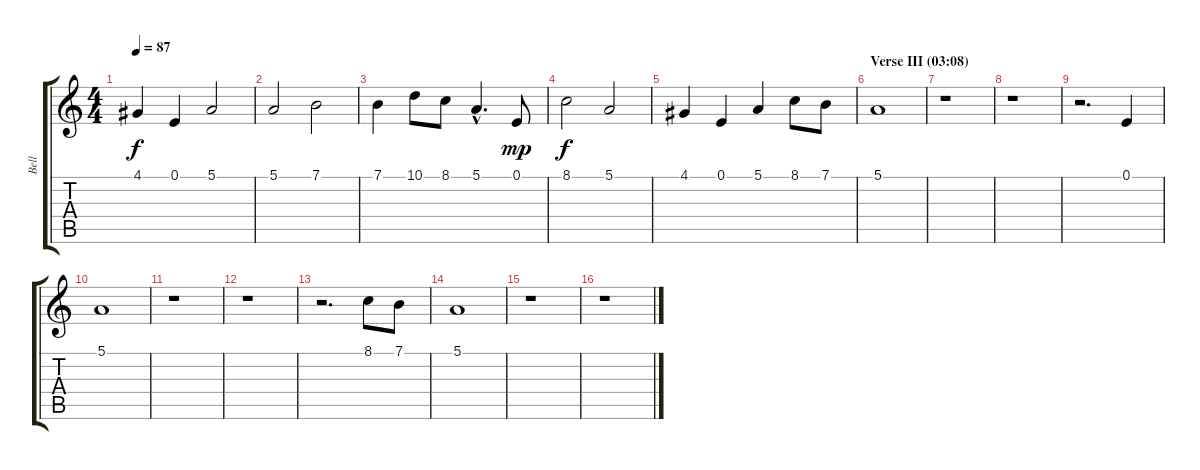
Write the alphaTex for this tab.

\track ("Bell" "Bell") {instrument tubularbells}
\staff {score tabs}
\tuning (E4 B3 G3 D3 A2 E2) {hide}
\ts (4 4)
\tempo 87
\clef g2
\ks c
4.1.4{dy f} 0.1.4 5.1.2 |
5.1.2 7.1.2 |
7.1.4 10.1.8 8.1.8 5.1{hac}.4{d} 0.1.8{dy mp} |
8.1.2{dy f} 5.1.2 |
4.1.4 0.1.4 5.1.4 8.1.8 7.1.8 |
\section ("" "Verse III (03:08)")
5.1.1 |
r.1 |
r.1 |
r.2{d} 0.1.4 |
5.1.1 |
r.1 |
r.1 |
r.2{d} 8.1.8 7.1.8 |
5.1.1 |
r.1 |
r.1
